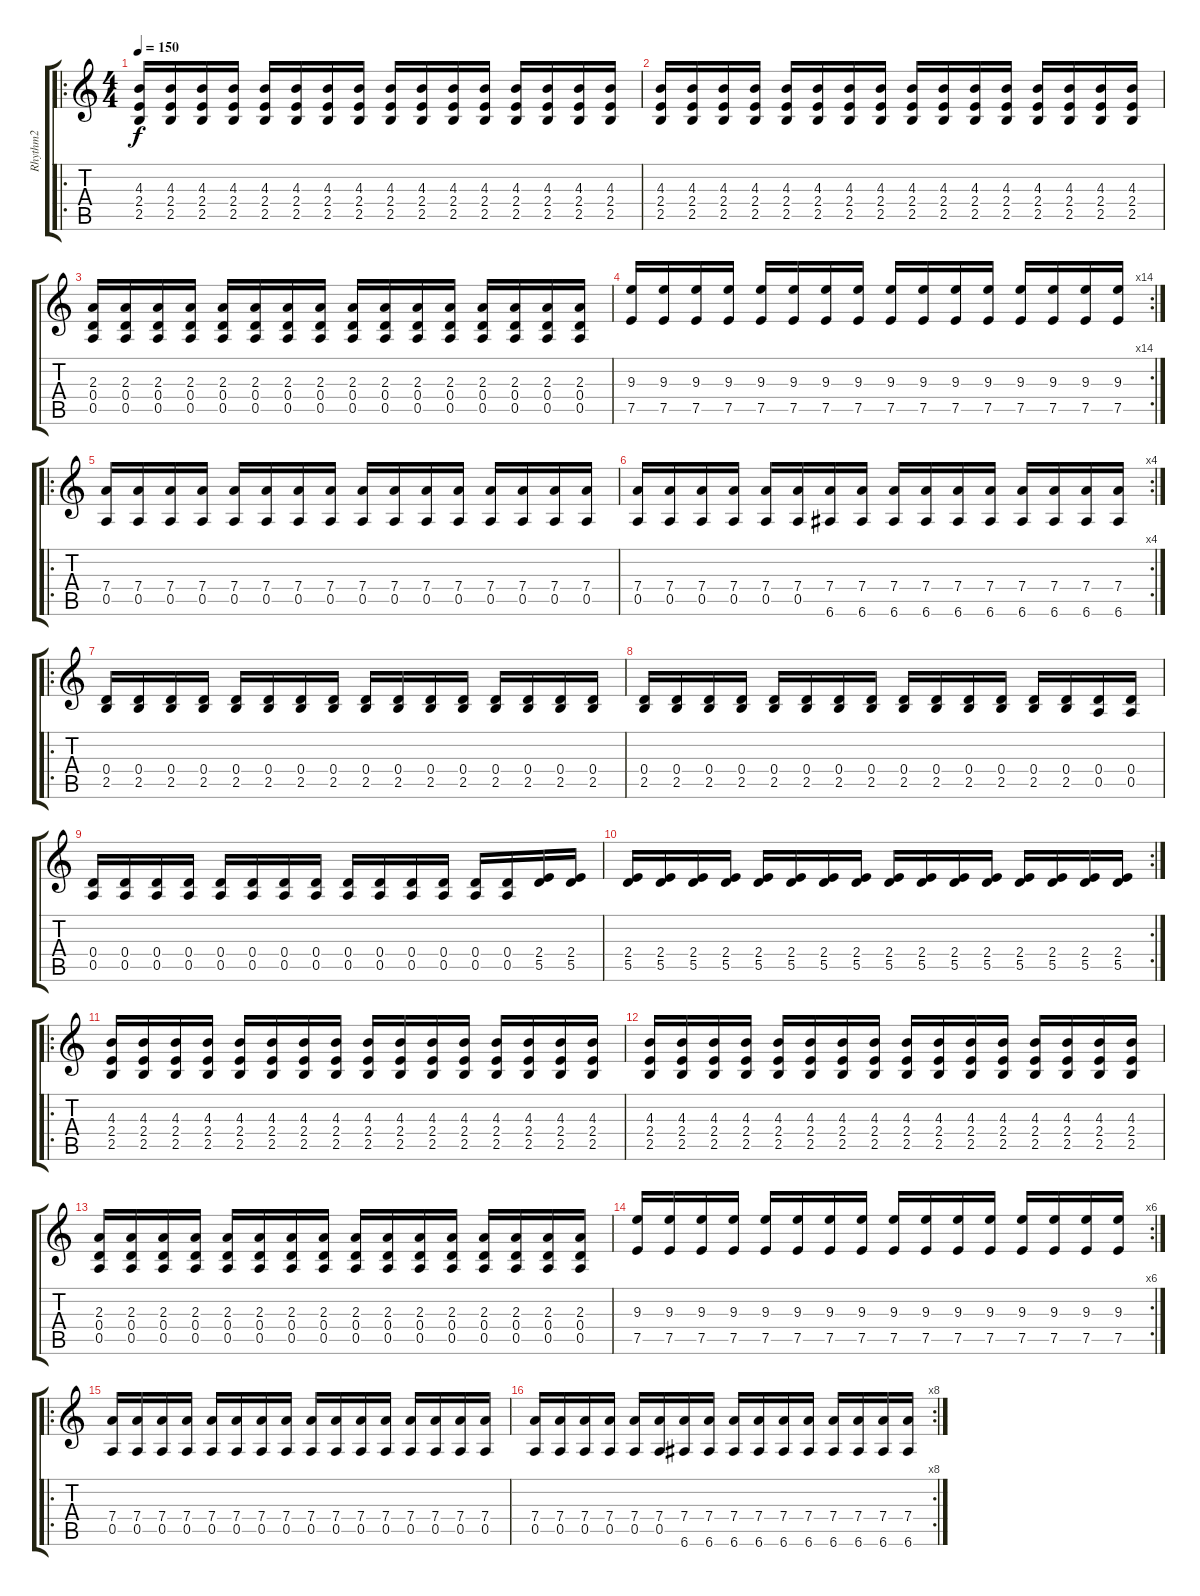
\track ("Rhythm2" "Rhythm2") {instrument distortionguitar}
\staff {score tabs}
\tuning (E4 B3 G3 D3 A2 E2) {hide}
\ro
\ts (4 4)
\tempo 150
\clef g2
\ks c
(4.3 2.4 2.5).16{dy f} (4.3 2.4 2.5).16 (4.3 2.4 2.5).16 (4.3 2.4 2.5).16 (4.3 2.4 2.5).16 (4.3 2.4 2.5).16 (4.3 2.4 2.5).16 (4.3 2.4 2.5).16 (4.3 2.4 2.5).16 (4.3 2.4 2.5).16 (4.3 2.4 2.5).16 (4.3 2.4 2.5).16 (4.3 2.4 2.5).16 (4.3 2.4 2.5).16 (4.3 2.4 2.5).16 (4.3 2.4 2.5).16 |
(4.3 2.4 2.5).16 (4.3 2.4 2.5).16 (4.3 2.4 2.5).16 (4.3 2.4 2.5).16 (4.3 2.4 2.5).16 (4.3 2.4 2.5).16 (4.3 2.4 2.5).16 (4.3 2.4 2.5).16 (4.3 2.4 2.5).16 (4.3 2.4 2.5).16 (4.3 2.4 2.5).16 (4.3 2.4 2.5).16 (4.3 2.4 2.5).16 (4.3 2.4 2.5).16 (4.3 2.4 2.5).16 (4.3 2.4 2.5).16 |
(2.3 0.4 0.5).16 (2.3 0.4 0.5).16 (2.3 0.4 0.5).16 (2.3 0.4 0.5).16 (2.3 0.4 0.5).16 (2.3 0.4 0.5).16 (2.3 0.4 0.5).16 (2.3 0.4 0.5).16 (2.3 0.4 0.5).16 (2.3 0.4 0.5).16 (2.3 0.4 0.5).16 (2.3 0.4 0.5).16 (2.3 0.4 0.5).16 (2.3 0.4 0.5).16 (2.3 0.4 0.5).16 (2.3 0.4 0.5).16 |
\rc 14
(9.3 7.5).16 (9.3 7.5).16 (9.3 7.5).16 (9.3 7.5).16 (9.3 7.5).16 (9.3 7.5).16 (9.3 7.5).16 (9.3 7.5).16 (9.3 7.5).16 (9.3 7.5).16 (9.3 7.5).16 (9.3 7.5).16 (9.3 7.5).16 (9.3 7.5).16 (9.3 7.5).16 (9.3 7.5).16 |
\ro
(7.4 0.5).16 (7.4 0.5).16 (7.4 0.5).16 (7.4 0.5).16 (7.4 0.5).16 (7.4 0.5).16 (7.4 0.5).16 (7.4 0.5).16 (7.4 0.5).16 (7.4 0.5).16 (7.4 0.5).16 (7.4 0.5).16 (7.4 0.5).16 (7.4 0.5).16 (7.4 0.5).16 (7.4 0.5).16 |
\rc 4
(7.4 0.5).16 (7.4 0.5).16 (7.4 0.5).16 (7.4 0.5).16 (7.4 0.5).16 (7.4 0.5).16 (7.4 6.6).16 (7.4 6.6).16 (7.4 6.6).16 (7.4 6.6).16 (7.4 6.6).16 (7.4 6.6).16 (7.4 6.6).16 (7.4 6.6).16 (7.4 6.6).16 (7.4 6.6).16 |
\ro
(0.4 2.5).16 (0.4 2.5).16 (0.4 2.5).16 (0.4 2.5).16 (0.4 2.5).16 (0.4 2.5).16 (0.4 2.5).16 (0.4 2.5).16 (0.4 2.5).16 (0.4 2.5).16 (0.4 2.5).16 (0.4 2.5).16 (0.4 2.5).16 (0.4 2.5).16 (0.4 2.5).16 (0.4 2.5).16 |
(0.4 2.5).16 (0.4 2.5).16 (0.4 2.5).16 (0.4 2.5).16 (0.4 2.5).16 (0.4 2.5).16 (0.4 2.5).16 (0.4 2.5).16 (0.4 2.5).16 (0.4 2.5).16 (0.4 2.5).16 (0.4 2.5).16 (0.4 2.5).16 (0.4 2.5).16 (0.4 0.5).16 (0.4 0.5).16 |
(0.4 0.5).16 (0.4 0.5).16 (0.4 0.5).16 (0.4 0.5).16 (0.4 0.5).16 (0.4 0.5).16 (0.4 0.5).16 (0.4 0.5).16 (0.4 0.5).16 (0.4 0.5).16 (0.4 0.5).16 (0.4 0.5).16 (0.4 0.5).16 (0.4 0.5).16 (2.4 5.5).16 (2.4 5.5).16 |
\rc 2
(2.4 5.5).16 (2.4 5.5).16 (2.4 5.5).16 (2.4 5.5).16 (2.4 5.5).16 (2.4 5.5).16 (2.4 5.5).16 (2.4 5.5).16 (2.4 5.5).16 (2.4 5.5).16 (2.4 5.5).16 (2.4 5.5).16 (2.4 5.5).16 (2.4 5.5).16 (2.4 5.5).16 (2.4 5.5).16 |
\ro
(4.3 2.4 2.5).16 (4.3 2.4 2.5).16 (4.3 2.4 2.5).16 (4.3 2.4 2.5).16 (4.3 2.4 2.5).16 (4.3 2.4 2.5).16 (4.3 2.4 2.5).16 (4.3 2.4 2.5).16 (4.3 2.4 2.5).16 (4.3 2.4 2.5).16 (4.3 2.4 2.5).16 (4.3 2.4 2.5).16 (4.3 2.4 2.5).16 (4.3 2.4 2.5).16 (4.3 2.4 2.5).16 (4.3 2.4 2.5).16 |
(4.3 2.4 2.5).16 (4.3 2.4 2.5).16 (4.3 2.4 2.5).16 (4.3 2.4 2.5).16 (4.3 2.4 2.5).16 (4.3 2.4 2.5).16 (4.3 2.4 2.5).16 (4.3 2.4 2.5).16 (4.3 2.4 2.5).16 (4.3 2.4 2.5).16 (4.3 2.4 2.5).16 (4.3 2.4 2.5).16 (4.3 2.4 2.5).16 (4.3 2.4 2.5).16 (4.3 2.4 2.5).16 (4.3 2.4 2.5).16 |
(2.3 0.4 0.5).16 (2.3 0.4 0.5).16 (2.3 0.4 0.5).16 (2.3 0.4 0.5).16 (2.3 0.4 0.5).16 (2.3 0.4 0.5).16 (2.3 0.4 0.5).16 (2.3 0.4 0.5).16 (2.3 0.4 0.5).16 (2.3 0.4 0.5).16 (2.3 0.4 0.5).16 (2.3 0.4 0.5).16 (2.3 0.4 0.5).16 (2.3 0.4 0.5).16 (2.3 0.4 0.5).16 (2.3 0.4 0.5).16 |
\rc 6
(9.3 7.5).16 (9.3 7.5).16 (9.3 7.5).16 (9.3 7.5).16 (9.3 7.5).16 (9.3 7.5).16 (9.3 7.5).16 (9.3 7.5).16 (9.3 7.5).16 (9.3 7.5).16 (9.3 7.5).16 (9.3 7.5).16 (9.3 7.5).16 (9.3 7.5).16 (9.3 7.5).16 (9.3 7.5).16 |
\ro
(7.4 0.5).16 (7.4 0.5).16 (7.4 0.5).16 (7.4 0.5).16 (7.4 0.5).16 (7.4 0.5).16 (7.4 0.5).16 (7.4 0.5).16 (7.4 0.5).16 (7.4 0.5).16 (7.4 0.5).16 (7.4 0.5).16 (7.4 0.5).16 (7.4 0.5).16 (7.4 0.5).16 (7.4 0.5).16 |
\rc 8
(7.4 0.5).16 (7.4 0.5).16 (7.4 0.5).16 (7.4 0.5).16 (7.4 0.5).16 (7.4 0.5).16 (7.4 6.6).16 (7.4 6.6).16 (7.4 6.6).16 (7.4 6.6).16 (7.4 6.6).16 (7.4 6.6).16 (7.4 6.6).16 (7.4 6.6).16 (7.4 6.6).16 (7.4 6.6).16
